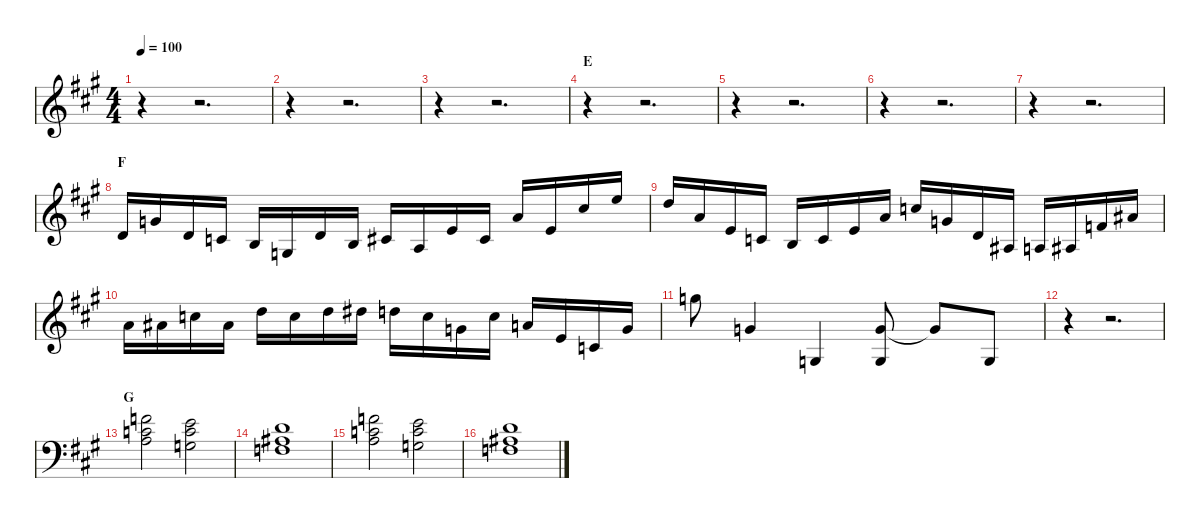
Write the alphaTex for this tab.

\defaultSystemsLayout 4
\hideDynamics
\bracketExtendMode nobrackets
\singleTrackTrackNamePolicy hidden
\multiTrackTrackNamePolicy hidden
\otherSystemsTrackNameOrientation horizontal
\track ("Hammond LH" "org.") {instrument drawbarorgan}
\staff {score}
\tuning (E4 B3 G3 D3 A2 D2)
\ts (4 4)
\tempo 100
\clef g2
\ks a
r.4{dy f beam Down} r.2{d beam Down} |
r.4{beam Down} r.2{d beam Down} |
r.4{beam Down} r.2{d beam Down} |
\section ("" "E")
r.4{beam Down} r.2{d beam Down} |
r.4{beam Down} r.2{d beam Down} |
r.4{beam Down} r.2{d beam Down} |
r.4{beam Down} r.2{d beam Down} |
\section ("" "F")
3.2{acc forcenatural}.16{beam Up} 3.1{acc forcenatural}.16{beam Up} 3.2{acc forcenatural}.16{beam Up} 1.2{acc forcenatural}.16{beam Up} 0.2{acc forcenatural}.16{beam Up} 0.3{acc forcenatural}.16{beam Up} 3.2{acc forcenatural}.16{beam Up} 0.2{acc forcenatural}.16{beam Up} 2.2{acc #}.16{beam Up} 2.3{acc forcenatural}.16{beam Up} 0.1{acc forcenatural}.16{beam Up} 2.2{acc #}.16{beam Up} 5.1{acc forcenatural}.16{beam Up} 0.1{acc forcenatural}.16{beam Up} 9.1{acc #}.16{beam Up} 12.1{acc forcenatural}.16{beam Up} |
10.1{acc forcenatural}.16{beam Up} 10.2{acc forcenatural}.16{beam Up} 9.3{acc forcenatural}.16{beam Up} 10.4{acc forcenatural}.16{beam Up} 9.4{acc forcenatural}.16{beam Up} 10.4{acc forcenatural}.16{beam Up} 9.3{acc forcenatural}.16{beam Up} 10.2{acc forcenatural}.16{beam Up} 8.1{acc forcenatural}.16{beam Up} 8.2{acc forcenatural}.16{beam Up} 7.3{acc forcenatural}.16{beam Up} 8.4{acc #}.16{beam Up} 7.4{acc forcenatural}.16{beam Up} 8.4{acc #}.16{beam Up} 6.2{acc forcenatural}.16{beam Up} 6.1{acc #}.16{beam Up} |
5.1{acc forcenatural}.16{beam Down} 6.1{acc #}.16{beam Down} 8.1{acc forcenatural}.16{beam Down} 6.1{acc #}.16{beam Down} 10.1{acc forcenatural}.16{beam Down} 8.1{acc forcenatural}.16{beam Down} 10.1{acc forcenatural}.16{beam Down} 11.1{acc #}.16{beam Down} 10.1{acc forcenatural}.16{beam Down} 8.1{acc forcenatural}.16{beam Down} 8.2{acc forcenatural}.16{beam Down} 8.1{acc forcenatural}.16{beam Down} 5.1{acc forcenatural}.16{beam Up} 5.2{acc forcenatural}.16{beam Up} 5.3{acc forcenatural}.16{beam Up} 3.1{acc forcenatural}.16{beam Up} |
15.1{acc forcenatural}.8{beam Down} 12.3{acc forcenatural}.4{beam Up} 0.3{acc forcenatural}.4{beam Up} (3.1{acc forcenatural} 0.3{acc forcenatural}).8{beam Up} 3.1{t acc forcenatural}.8{beam Up} 0.3{acc forcenatural}.8{beam Up} |
r.4{beam Down} r.2{d beam Down} |
\section ("" "G")
\clef f4
(1.1{acc forcenatural} 1.2{acc forcenatural} 2.3{acc forcenatural}).2{beam Down} (0.1{acc forcenatural} 1.2{acc forcenatural} 0.3{acc forcenatural}).2{beam Down} |
(3.2{acc forcenatural} 3.3{acc #} 3.4{acc forcenatural}).1{beam Down} |
(1.1{acc forcenatural} 1.2{acc forcenatural} 2.3{acc forcenatural}).2{beam Down} (0.1{acc forcenatural} 1.2{acc forcenatural} 0.3{acc forcenatural}).2{beam Down} |
(3.2{acc forcenatural} 3.3{acc #} 3.4{acc forcenatural}).1{beam Down}
